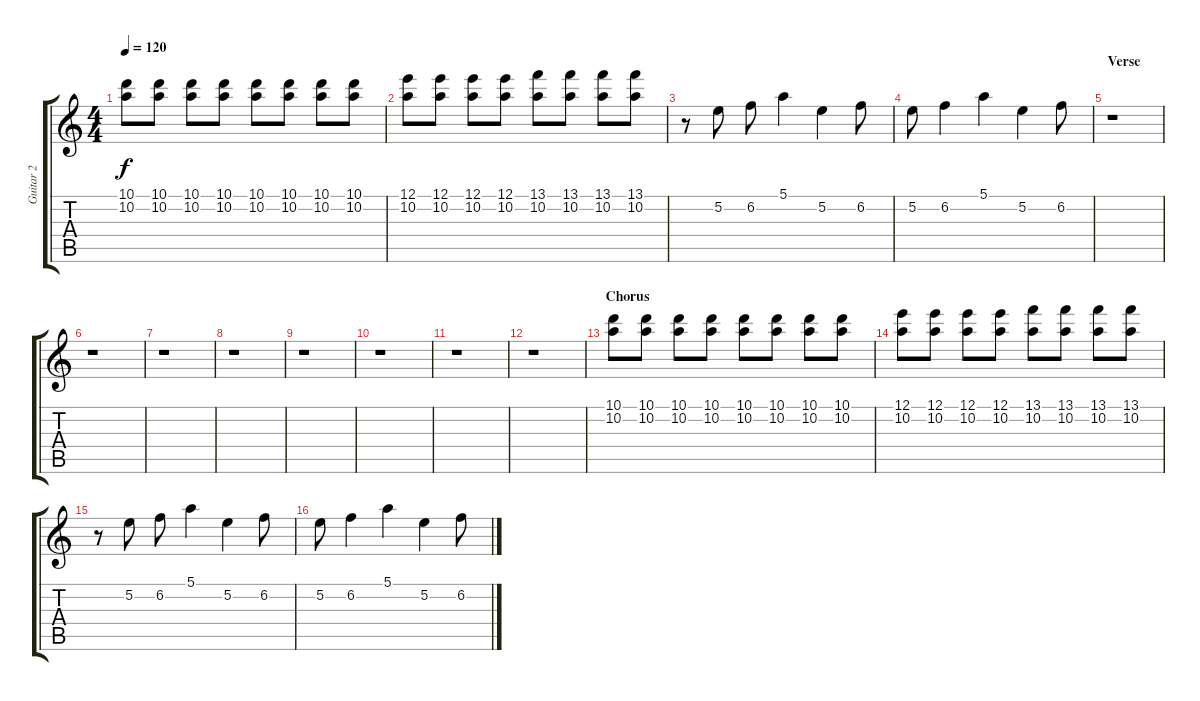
\track ("Guitar 2" "Guitar 2") {instrument electricguitarjazz}
\staff {score tabs}
\tuning (E4 B3 G3 D3 A2 E2) {hide}
\ts (4 4)
\tempo 120
\clef g2
\ks c
(10.1 10.2).8{dy f} (10.1 10.2).8 (10.1 10.2).8 (10.1 10.2).8 (10.1 10.2).8 (10.1 10.2).8 (10.1 10.2).8 (10.1 10.2).8 |
(12.1 10.2).8 (12.1 10.2).8 (12.1 10.2).8 (12.1 10.2).8 (13.1 10.2).8 (13.1 10.2).8 (13.1 10.2).8 (13.1 10.2).8 |
r.8 5.2.8 6.2.8 5.1.4 5.2.4 6.2.8 |
5.2.8 6.2.4 5.1.4 5.2.4 6.2.8 |
\section ("" "Verse")
r.1 |
r.1 |
r.1 |
r.1 |
r.1 |
r.1 |
r.1 |
r.1 |
\section ("" "Chorus")
(10.1 10.2).8 (10.1 10.2).8 (10.1 10.2).8 (10.1 10.2).8 (10.1 10.2).8 (10.1 10.2).8 (10.1 10.2).8 (10.1 10.2).8 |
(12.1 10.2).8 (12.1 10.2).8 (12.1 10.2).8 (12.1 10.2).8 (13.1 10.2).8 (13.1 10.2).8 (13.1 10.2).8 (13.1 10.2).8 |
r.8 5.2.8 6.2.8 5.1.4 5.2.4 6.2.8 |
5.2.8 6.2.4 5.1.4 5.2.4 6.2.8
